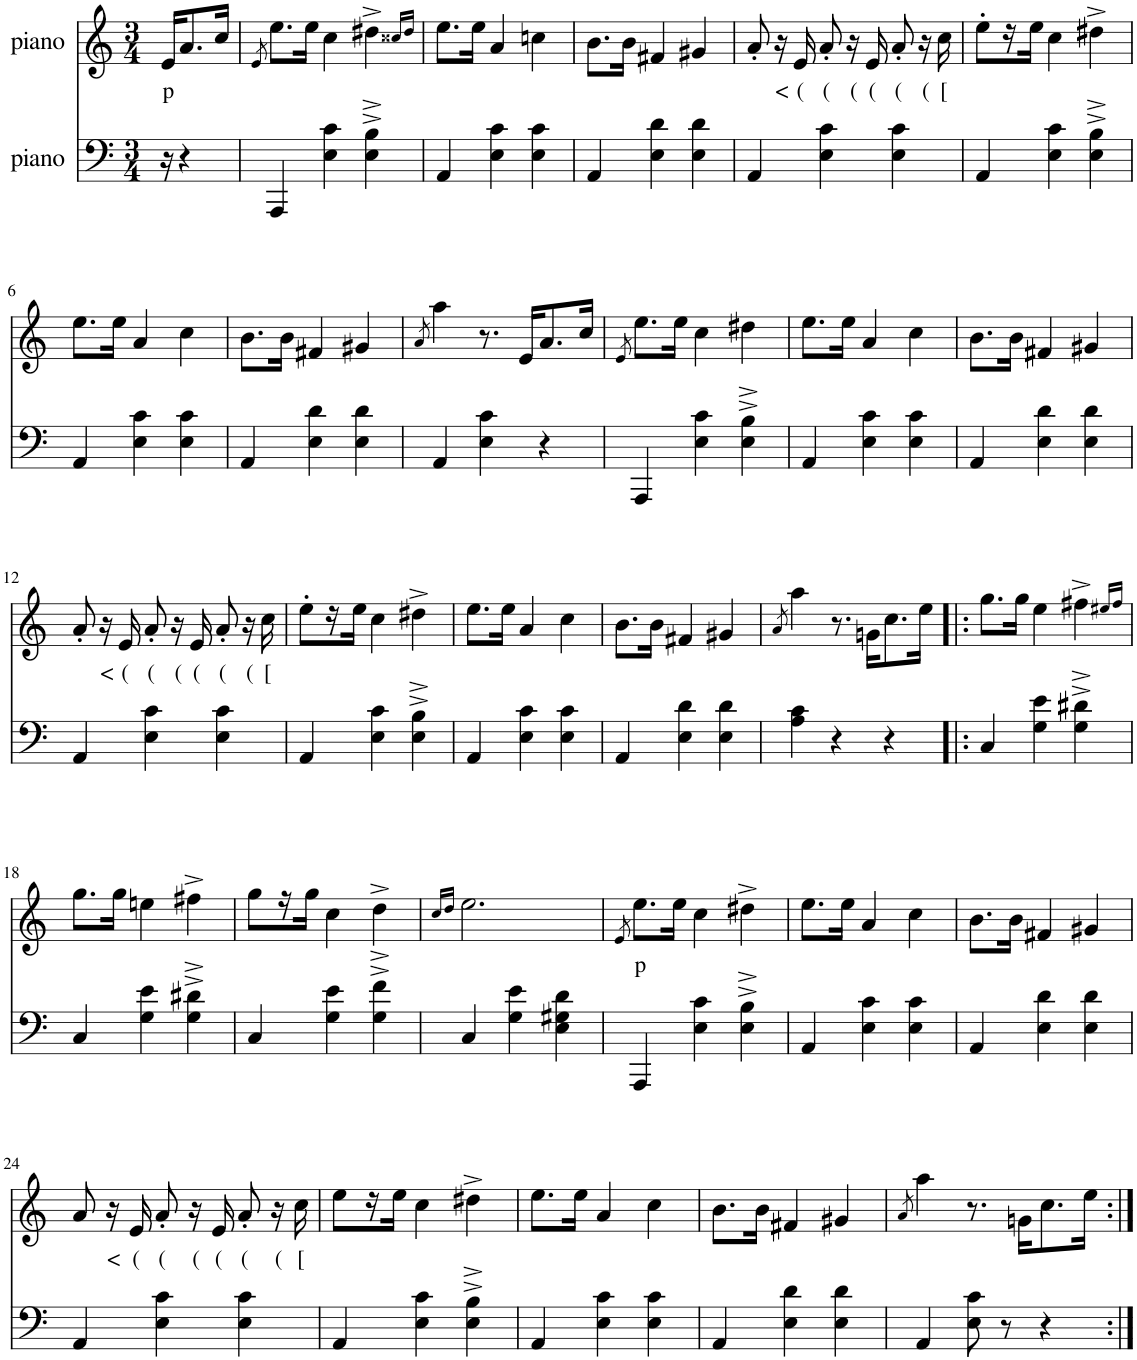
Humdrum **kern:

**kern	**kern	**text
*part2	*part1	*part1
*staff2	*staff1	*staff1
*I"piano	*I"piano	*
*I'Pno	*I'Pno	*
*clefF4	*clefG2	*
*k[]	*k[]	*
*M3/4	*M3/4	*
=	=	=
!	!	!LO:LY:b
16r	16e/KL	p
4r	8.a/	.
.	16cc/Jk	.
=1	=1	=1
.	8qe/	.
4AAA/	8.ee\L	.
.	16ee\Jk	.
4E\ 4c\	4cc\	.
4E\^ 4B\^	4dd#X^\	.
.	16qcc##X/LL	.
.	16qdd#/JJ	.
=2	=2	=2
4AA/	8.ee\L	.
.	16ee\Jk	.
4E\ 4c\	4a/	.
4E\ 4c\	4ccn\	.
=3	=3	=3
4AA/	8.b\L	.
.	16b\Jk	.
4E\ 4d\	4f#X/	.
4E\ 4d\	4g#X/	.
=4	=4	=4
4AA/	8a'/	.
!	!	!LO:LY:b
.	16r	<
!	!	!LO:LY:b
.	16e/	(
!	!	!LO:LY:b
4E\ 4c\	8a'/	(
!	!	!LO:LY:b
.	16r	(
!	!	!LO:LY:b
.	16e/	(
!	!	!LO:LY:b
4E\ 4c\	8a'/	(
!	!	!LO:LY:b
.	16r	(
!	!	!LO:LY:b
.	16cc\	[
=5	=5	=5
4AA/	8ee'\L	.
.	16r	.
.	16ee\JJ	.
4E\ 4c\	4cc\	.
4E\^ 4B\^	4dd#X^\	.
!!LO:LB:g=z
=6	=6	=6
4AA/	8.ee\L	.
.	16ee\Jk	.
4E\ 4c\	4a/	.
4E\ 4c\	4cc\	.
=7	=7	=7
4AA/	8.b\L	.
.	16b\Jk	.
4E\ 4d\	4f#X/	.
4E\ 4d\	4g#X/	.
=8	=8	=8
.	8qa/	.
4AA/	4aa\	.
4E\ 4c\	8.r	.
.	16e/KL	.
4r	8.a/	.
.	16cc/Jk	.
=9	=9	=9
.	8qe/	.
4AAA/	8.ee\L	.
.	16ee\Jk	.
4E\ 4c\	4cc\	.
4E\^ 4B\^	4dd#X\	.
=10	=10	=10
4AA/	8.ee\L	.
.	16ee\Jk	.
4E\ 4c\	4a/	.
4E\ 4c\	4cc\	.
=11	=11	=11
4AA/	8.b\L	.
.	16b\Jk	.
4E\ 4d\	4f#X/	.
4E\ 4d\	4g#X/	.
!!LO:LB:g=z
=12	=12	=12
4AA/	8a'/	.
!	!	!LO:LY:b
.	16r	<
!	!	!LO:LY:b
.	16e/	(
!	!	!LO:LY:b
4E\ 4c\	8a'/	(
!	!	!LO:LY:b
.	16r	(
!	!	!LO:LY:b
.	16e/	(
!	!	!LO:LY:b
4E\ 4c\	8a'/	(
!	!	!LO:LY:b
.	16r	(
!	!	!LO:LY:b
.	16cc\	[
=13	=13	=13
4AA/	8ee'\L	.
.	16r	.
.	16ee\JJ	.
4E\ 4c\	4cc\	.
4E\^ 4B\^	4dd#X^\	.
=14	=14	=14
4AA/	8.ee\L	.
.	16ee\Jk	.
4E\ 4c\	4a/	.
4E\ 4c\	4cc\	.
=15	=15	=15
4AA/	8.b\L	.
.	16b\Jk	.
4E\ 4d\	4f#X/	.
4E\ 4d\	4g#X/	.
=16	=16	=16
.	8qa/	.
4A\ 4c\	4aa\	.
4r	8.r	.
.	16gn\KL	.
4r	8.cc\	.
.	16ee\Jk	.
=17!|:	=17!|:	=17!|:
4C/	8.gg\L	.
.	16gg\Jk	.
4G\ 4e\	4ee\	.
4G\^ 4d#X\^	4ff#X^\	.
.	16qee#X/LL	.
.	16qff#/JJ	.
!!LO:LB:g=z
=18	=18	=18
4C/	8.gg\L	.
.	16gg\Jk	.
4G\ 4e\	4een\	.
4G\^ 4d#X\^	4ff#X^\	.
=19	=19	=19
4C/	8gg\L	.
.	16r	.
.	16gg\JJ	.
4G\ 4e\	4cc\	.
4G\^ 4f\^	4dd^\	.
=20	=20	=20
.	16qcc/LL	.
.	16qdd/JJ	.
4C/	2.ee\	.
4G\ 4e\	.	.
4E\ 4G#X\ 4d\	.	.
=21	=21	=21
.	8qe/	.
!	!	!LO:LY:b
4AAA/	8.ee\L	p
.	16ee\Jk	.
4E\ 4c\	4cc\	.
4E\^ 4B\^	4dd#X^\	.
=22	=22	=22
4AA/	8.ee\L	.
.	16ee\Jk	.
4E\ 4c\	4a/	.
4E\ 4c\	4cc\	.
=23	=23	=23
4AA/	8.b\L	.
.	16b\Jk	.
4E\ 4d\	4f#X/	.
4E\ 4d\	4g#X/	.
!!LO:LB:g=z
=24	=24	=24
4AA/	8a/	.
!	!	!LO:LY:b
.	16r	<
!	!	!LO:LY:b
.	16e/	(
!	!	!LO:LY:b
4E\ 4c\	8a'/	(
!	!	!LO:LY:b
.	16r	(
!	!	!LO:LY:b
.	16e/	(
!	!	!LO:LY:b
4E\ 4c\	8a'/	(
!	!	!LO:LY:b
.	16r	(
!	!	!LO:LY:b
.	16cc\	[
=25	=25	=25
4AA/	8ee\L	.
.	16r	.
.	16ee\JJ	.
4E\ 4c\	4cc\	.
4E\^ 4B\^	4dd#X^\	.
=26	=26	=26
4AA/	8.ee\L	.
.	16ee\Jk	.
4E\ 4c\	4a/	.
4E\ 4c\	4cc\	.
=27	=27	=27
4AA/	8.b\L	.
.	16b\Jk	.
4E\ 4d\	4f#X/	.
4E\ 4d\	4g#X/	.
=28	=28	=28
.	8qa/	.
4AA/	4aa\	.
8E\ 8c\	8.r	.
8r	.	.
.	16gn\KL	.
4r	8.cc\	.
.	16ee\Jk	.
=:|!	=:|!	=:|!
*-	*-	*-
